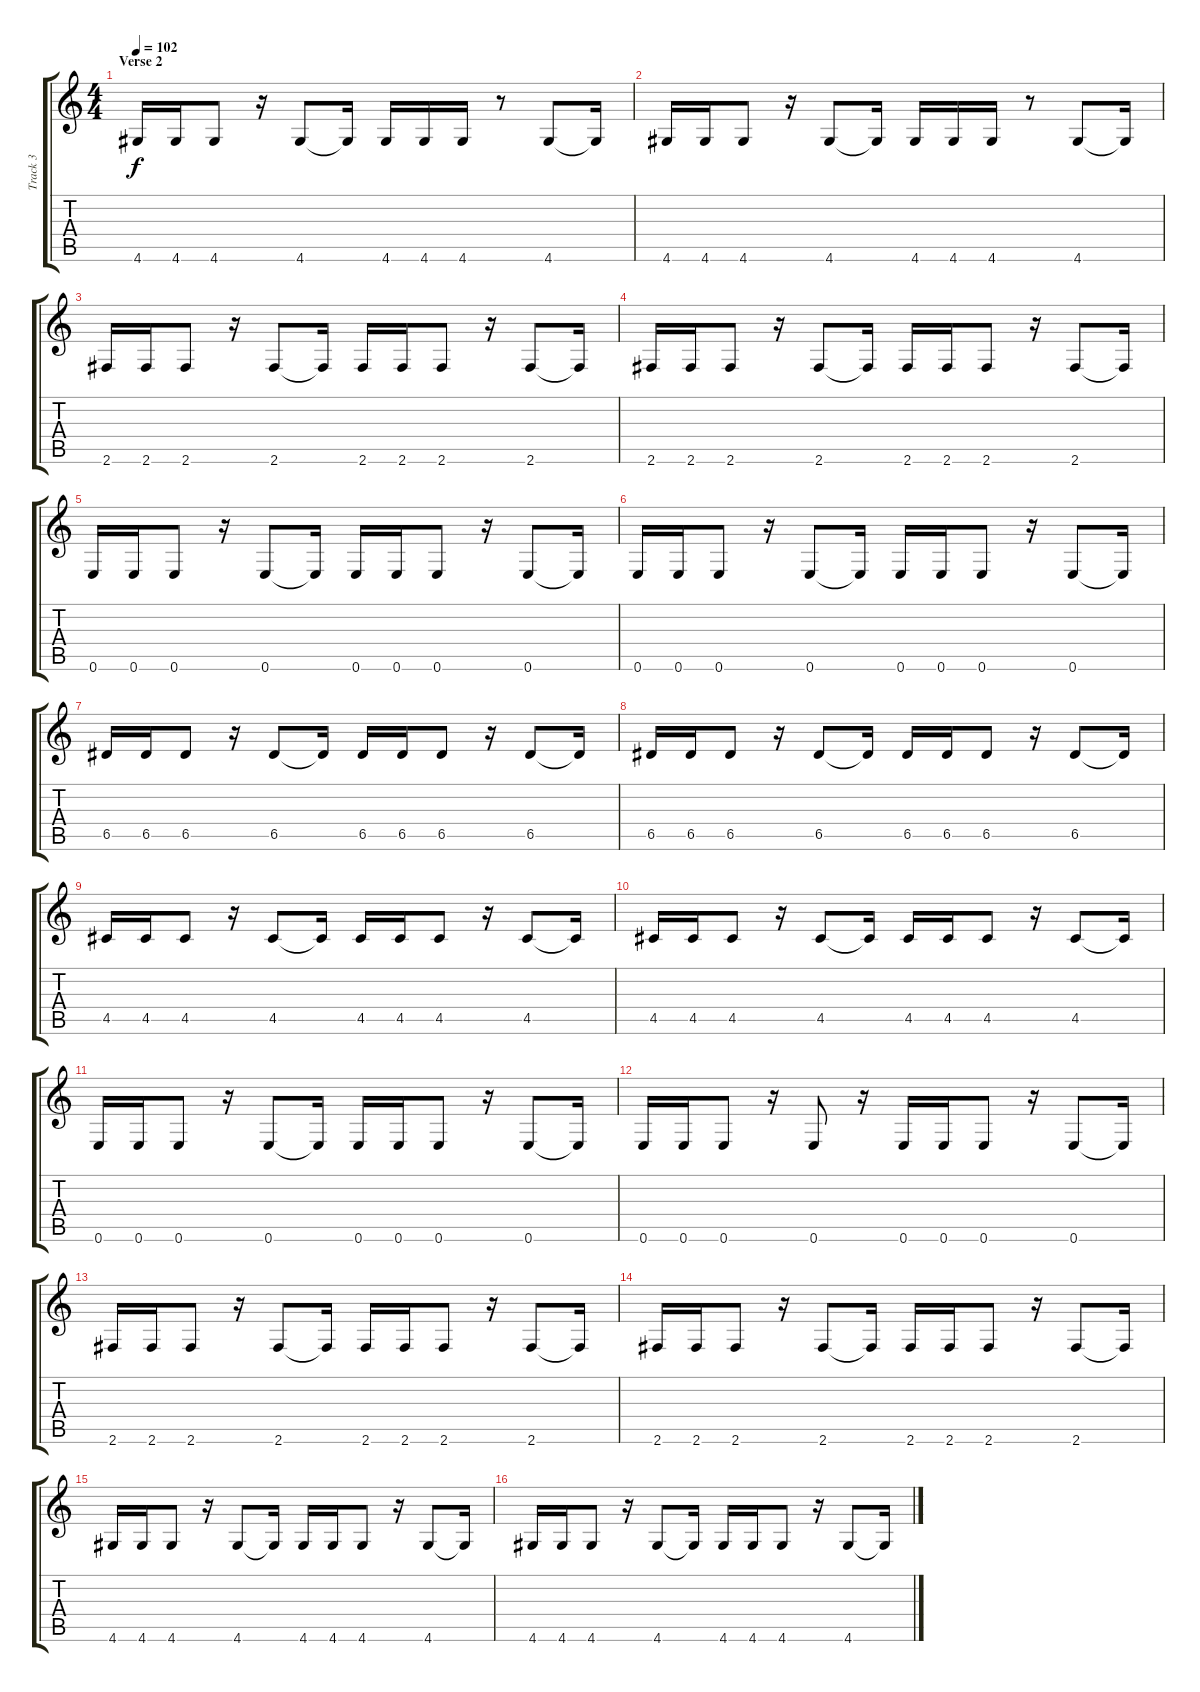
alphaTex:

\track ("Track 3" "Track 3") {instrument electricbassfinger}
\staff {score tabs}
\tuning (E4 B3 G3 D3 A2 E2) {hide}
\ts (4 4)
\section ("" "Verse 2")
\tempo 102
\clef g2
\ks c
4.6.16{dy f} 4.6.16 4.6.8 r.16 4.6.8 4.6{t}.16 4.6.16 4.6.16 4.6.16 r.8 4.6.8 4.6{t}.16 |
4.6.16 4.6.16 4.6.8 r.16 4.6.8 4.6{t}.16 4.6.16 4.6.16 4.6.16 r.8 4.6.8 4.6{t}.16 |
2.6.16 2.6.16 2.6.8 r.16 2.6.8 2.6{t}.16 2.6.16 2.6.16 2.6.8 r.16 2.6.8 2.6{t}.16 |
2.6.16 2.6.16 2.6.8 r.16 2.6.8 2.6{t}.16 2.6.16 2.6.16 2.6.8 r.16 2.6.8 2.6{t}.16 |
0.6.16 0.6.16 0.6.8 r.16 0.6.8 0.6{t}.16 0.6.16 0.6.16 0.6.8 r.16 0.6.8 0.6{t}.16 |
0.6.16 0.6.16 0.6.8 r.16 0.6.8 0.6{t}.16 0.6.16 0.6.16 0.6.8 r.16 0.6.8 0.6{t}.16 |
6.5.16 6.5.16 6.5.8 r.16 6.5.8 6.5{t}.16 6.5.16 6.5.16 6.5.8 r.16 6.5.8 6.5{t}.16 |
6.5.16 6.5.16 6.5.8 r.16 6.5.8 6.5{t}.16 6.5.16 6.5.16 6.5.8 r.16 6.5.8 6.5{t}.16 |
4.5.16 4.5.16 4.5.8 r.16 4.5.8 4.5{t}.16 4.5.16 4.5.16 4.5.8 r.16 4.5.8 4.5{t}.16 |
4.5.16 4.5.16 4.5.8 r.16 4.5.8 4.5{t}.16 4.5.16 4.5.16 4.5.8 r.16 4.5.8 4.5{t}.16 |
0.6.16 0.6.16 0.6.8 r.16 0.6.8 0.6{t}.16 0.6.16 0.6.16 0.6.8 r.16 0.6.8 0.6{t}.16 |
0.6.16 0.6.16 0.6.8 r.16 0.6.8 r.16 0.6.16 0.6.16 0.6.8 r.16 0.6.8 0.6{t}.16 |
2.6.16 2.6.16 2.6.8 r.16 2.6.8 2.6{t}.16 2.6.16 2.6.16 2.6.8 r.16 2.6.8 2.6{t}.16 |
2.6.16 2.6.16 2.6.8 r.16 2.6.8 2.6{t}.16 2.6.16 2.6.16 2.6.8 r.16 2.6.8 2.6{t}.16 |
4.6.16 4.6.16 4.6.8 r.16 4.6.8 4.6{t}.16 4.6.16 4.6.16 4.6.8 r.16 4.6.8 4.6{t}.16 |
4.6.16 4.6.16 4.6.8 r.16 4.6.8 4.6{t}.16 4.6.16 4.6.16 4.6.8 r.16 4.6.8 4.6{t}.16
